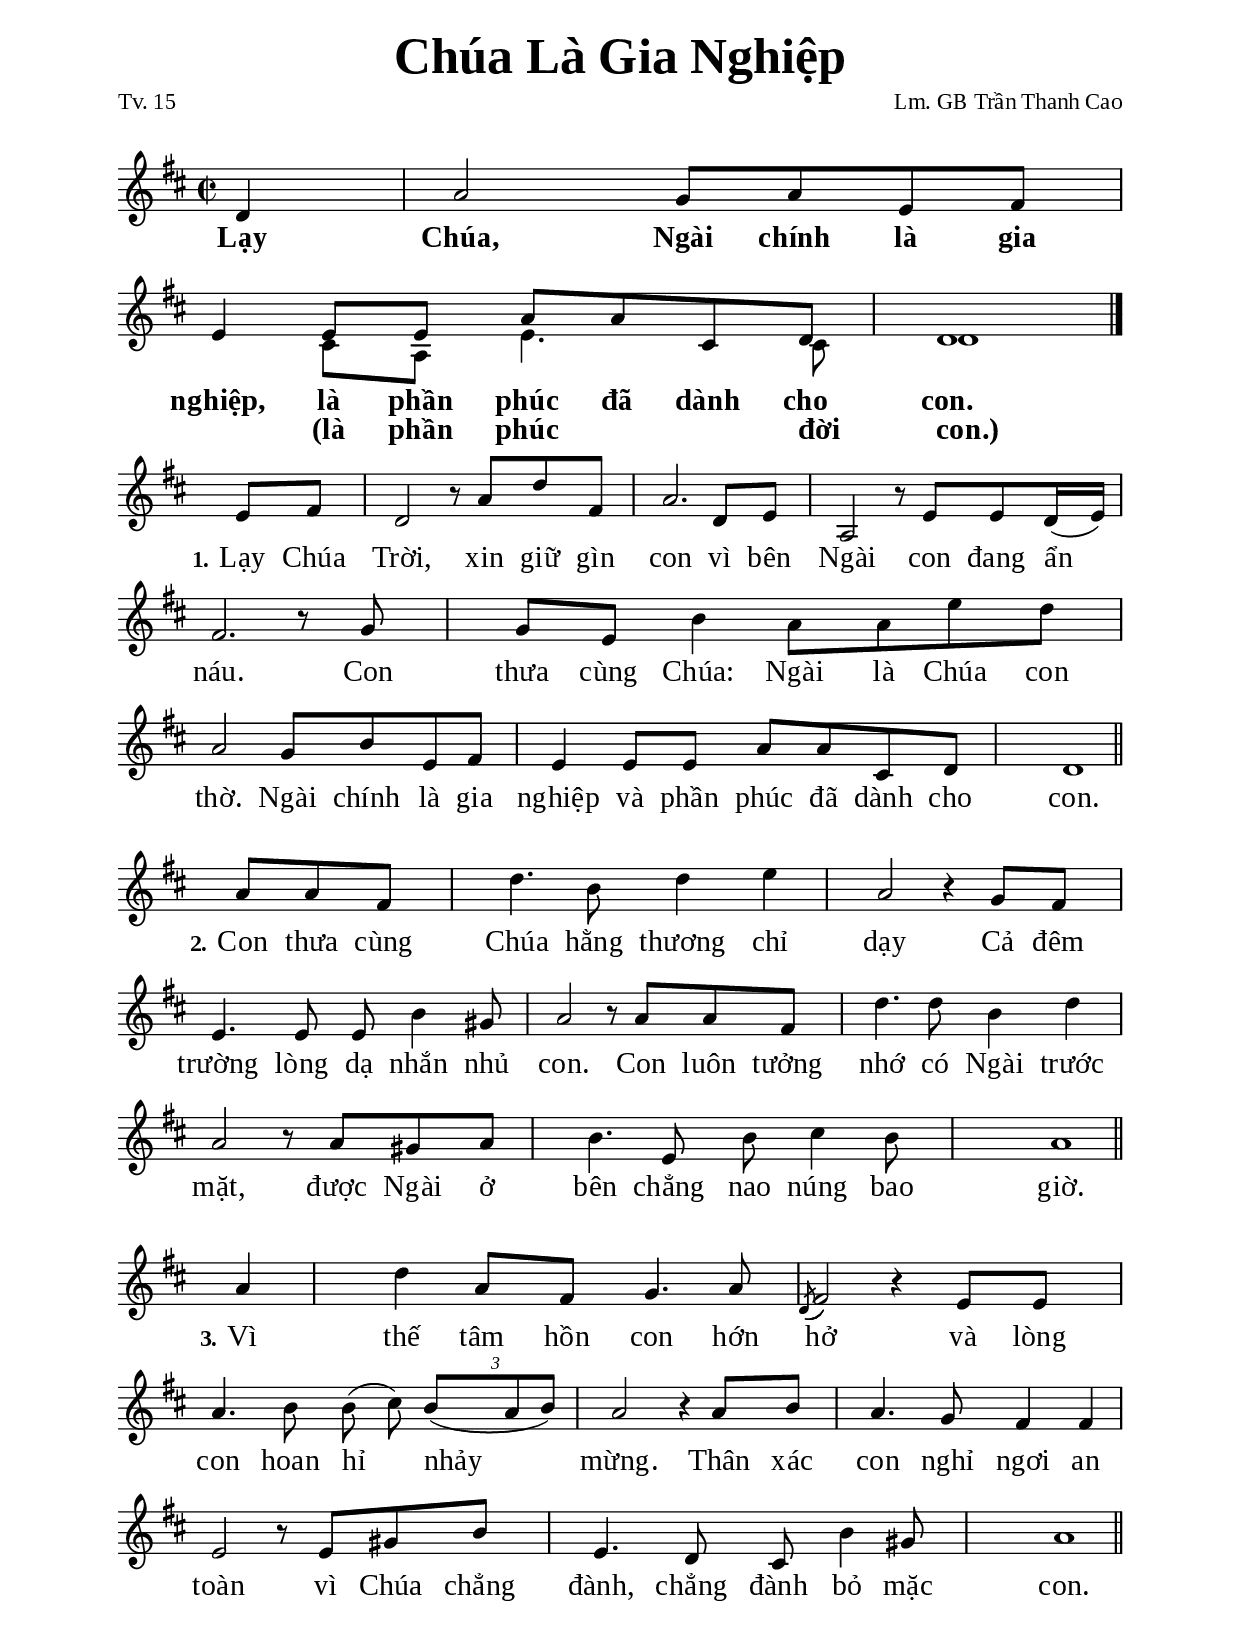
% Cài đặt chung
\version "2.22.1"
\include "english.ly"

\header {
  title = \markup { \fontsize #3 "Chúa Là Gia Nghiệp" }
  poet = "Tv. 15"
  composer = "Lm. GB Trần Thanh Cao"
  arranger = " "
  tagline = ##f
}

\paper {
  #(set-paper-size "a4")
  top-margin = 10\mm
  bottom-margin = 10\mm
  left-margin = 20\mm
  right-margin = 20\mm
  indent = #0
  #(define fonts
    (make-pango-font-tree
      "Liberation Serif"
      "Liberation Serif"
      "Liberation Serif"
      (/ 20 20)))
  page-count = #1
}

% Nhạc điệp khúc
nhacDiepKhucSop = \relative c' {
  \partial 4 d4 |
  a'2 g8 a e fs |
  e4
  \stemUp
  e8 e a a cs, d
  d1 \bar "|."
}

nhacDiepKhucBas = \relative c' {
  \skip 4
  \skip 1
  \skip 4
  \stemDown
  cs8 a e'4. cs8 |
  d1 \bar "|."
}

% Nhạc phiên khúc
nhacPhienKhucMot = \relative c' {
  \partial 4 e8 fs |
  d2 r8 a' d fs, |
  a2. d,8 e |
  a,2 r8 e' e d16 (e) |
  fs2. r8 g |
  g e b'4 a8 a e' d |
  a2 g8 b e, fs |
  e4 e8 e a a cs, d |
  d1 \bar "||"
}

nhacPhienKhucHai = \relative c'' {
  \partial 4. a8 a fs |
  d'4. b8 d4 e |
  a,2 r4 g8 fs |
  e4. e8 e b'4 gs8 |
  a2 r8 a a fs |
  d'4. d8 b4 d |
  a2 r8 a gs a |
  b4. e,8 b' cs4 b8 |
  a1 \bar "||"
}

nhacPhienKhucBa = \relative c'' {
  \partial 4 a4 |
  d a8 fs g4. a8 |
  \acciaccatura {d,8(} fs2) r4 e8 e |
  \autoBeamOff
  a4. b8 b (cs)
  \autoBeamOn
  \tuplet 3/2 { b8 (a b) } |
  a2 r4 a8 b |
  a4. g8 fs4 fs |
  e2 r8 e gs b |
  e,4. d8 cs b'4 gs8 |
  a1 \bar "||"
}

% Lời điệp khúc
loiDiepKhucSop = \lyricmode {
  Lạy Chúa, Ngài chính là gia nghiệp, là phần phúc đã dành cho con.
}

loiDiepKhucBas = \lyricmode {
  (là phần phúc đời con.)
}

% Lời phiên khúc
loiPhienKhucMot = \lyricmode {
  \set stanza = #"1."
  Lạy Chúa Trời, xin giữ gìn con vì bên Ngài con đang ẩn náu.
  Con thưa cùng Chúa: Ngài là Chúa con thờ.
  Ngài chính là gia nghiệp và phần phúc đã dành cho con.
}

loiPhienKhucHai = \lyricmode {
  \set stanza = #"2."
  Con thưa cùng Chúa hằng thương chỉ dạy
  Cả đêm trường lòng dạ nhắn nhủ con.
  Con luôn tưởng nhớ có Ngài trước mặt,
  được Ngài ở bên chẳng nao núng bao giờ.
}

loiPhienKhucBa = \lyricmode {
  \set stanza = #"3."
  Vì thế tâm hồn con hớn hở và lòng con hoan hỉ nhảy mừng.
  Thân xác con nghỉ ngơi an toàn
  vì Chúa chẳng đành, chẳng đành bỏ mặc con.
}


% Dàn trang
\score {
  \new ChoirStaff <<
    \new Staff = diepKhuc \with {
        \consists "Merge_rests_engraver"
        %\magnifyStaff #(magstep +1)
      }
      <<
      \new Voice = beSop {
        \voiceOne \key d \major \time 2/2 \nhacDiepKhucSop
      }
      \new Voice = beBas {
        %\override NoteHead.font-size = #-2
        %\override NoteColumn.ignore-collision = ##t
        \voiceTwo \key d \major \time 2/2 \nhacDiepKhucBas
      }
    >>
    \new Lyrics \lyricsto beSop \loiDiepKhucSop
    \new Lyrics \lyricsto beBas \loiDiepKhucBas
  >>
  \layout {
    \override Lyrics.LyricText.font-series = #'bold
    \override Lyrics.LyricText.font-size = #+2.5
    \override Lyrics.LyricSpace.minimum-distance = #4.0
    \override Score.BarNumber.break-visibility = ##(#f #f #f)
    \override Score.SpacingSpanner.uniform-stretching = ##t
  }
}

\score {
  \new ChoirStaff <<
    \new Staff = phienKhuc \with {
        %\magnifyStaff #(magstep +1)
      }
      <<
      \new Voice = beSop {
        \key d \major \time 2/2 \nhacPhienKhucMot
      }
    >>
    \new Lyrics \lyricsto beSop \loiPhienKhucMot
  >>
  \layout {
    \override Staff.TimeSignature.transparent = ##t
    \override Lyrics.LyricText.font-size = #+2.5
    \override Lyrics.LyricSpace.minimum-distance = #1.5
    \override Score.BarNumber.break-visibility = ##(#f #f #f)
    \override Score.SpacingSpanner.uniform-stretching = ##t
    \override Score.SpacingSpanner packed-spacing = ##t
  }
}

\score {
  \new ChoirStaff <<
    \new Staff = phienKhuc \with {
        %\magnifyStaff #(magstep +1)
      }
      <<
      \new Voice = beSop {
        \key d \major \time 2/2 \nhacPhienKhucHai
      }
    >>
    \new Lyrics \lyricsto beSop \loiPhienKhucHai
  >>
  \layout {
    \override Staff.TimeSignature.transparent = ##t
    \override Lyrics.LyricText.font-size = #+2.5
    \override Lyrics.LyricSpace.minimum-distance = #1.5
    \override Score.BarNumber.break-visibility = ##(#f #f #f)
    \override Score.SpacingSpanner.uniform-stretching = ##t
    \override Score.SpacingSpanner packed-spacing = ##t
  }
}

\score {
  \new ChoirStaff <<
    \new Staff = phienKhuc \with {
        %\magnifyStaff #(magstep +1)
      }
      <<
      \new Voice = beSop {
        \key d \major \time 2/2 \nhacPhienKhucBa
      }
    >>
    \new Lyrics \lyricsto beSop \loiPhienKhucBa
  >>
  \layout {
    \override Staff.TimeSignature.transparent = ##t
    \override Lyrics.LyricText.font-size = #+2.5
    \override Lyrics.LyricSpace.minimum-distance = #2.0
    \override Score.BarNumber.break-visibility = ##(#f #f #f)
    \override Score.SpacingSpanner.uniform-stretching = ##t
    \override Score.SpacingSpanner packed-spacing = ##t
    \override Score.SpacingSpanner.strict-grace-spacing = ##t
  }
}
